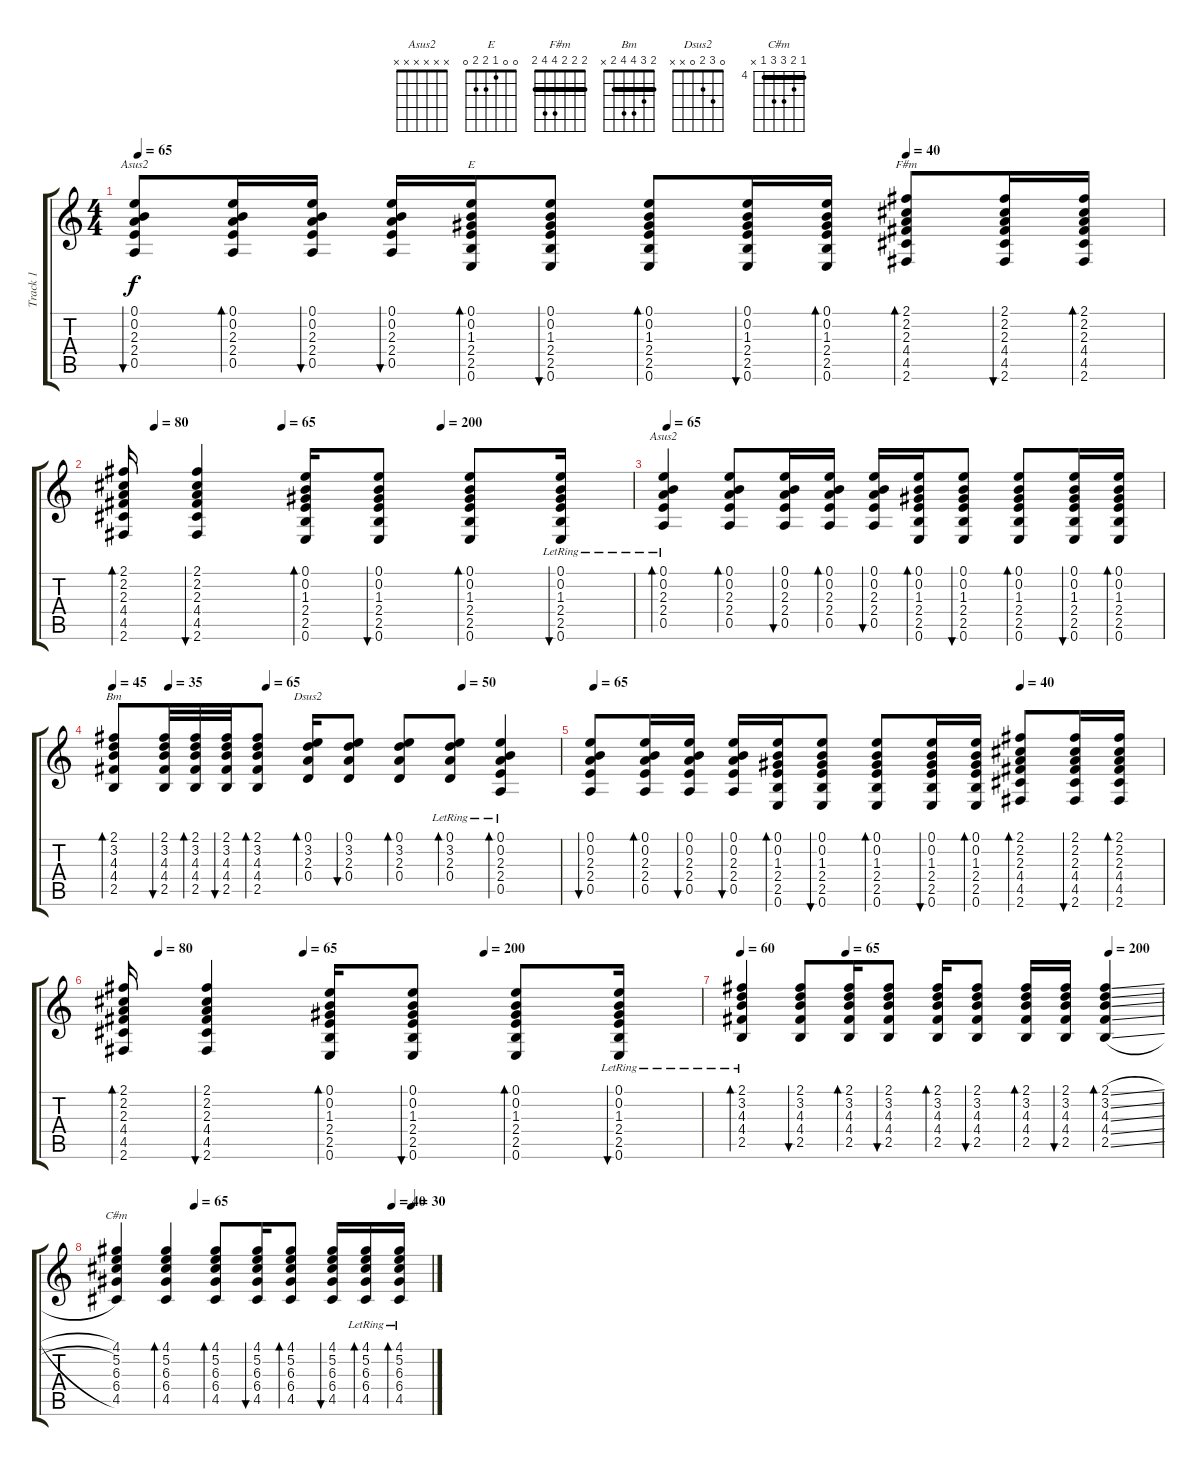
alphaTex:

\track ("Track 1" "Track 1") {instrument acousticguitarsteel}
\staff {score tabs}
\tuning (E4 B3 G3 D3 A2 E2) {hide}
\chord ("Asus2" 0 0 2 2 0 x)
\chord ("E" 0 0 1 2 2 0)
\chord ("F#m" 2 2 2 4 4 2) {barre 2}
\chord ("Asus2" x x x x x x)
\chord ("Bm" 2 3 4 4 2 x) {barre 2}
\chord ("Dsus2" 0 3 2 0 x x)
\chord ("C#m" 4 5 6 6 4 x) {firstfret 4 barre 4}
\ts (4 4)
\tempo 65
\tempo (40 0.75)
\clef g2
\ks c
(0.1 0.2 2.3 2.4 0.5).8{bu 60 ch "Asus2" dy f} (0.1 0.2 2.3 2.4 0.5).16{bd 60} (0.1 0.2 2.3 2.4 0.5).16{bu 60} (0.1 0.2 2.3 2.4 0.5).16{bu 120} (0.1 0.2 1.3 2.4 2.5 0.6).16{bd 60 ch "E"} (0.1 0.2 1.3 2.4 2.5 0.6).8{bu 60} (0.1 0.2 1.3 2.4 2.5 0.6).8{bd 60} (0.1 0.2 1.3 2.4 2.5 0.6).16{bu 60} (0.1 0.2 1.3 2.4 2.5 0.6).16{bd 60} (2.1 2.2 2.3 4.4 4.5 2.6).8{bd 60 ch "F#m"} (2.1 2.2 2.3 4.4 4.5 2.6).16{bu 60} (2.1 2.2 2.3 4.4 4.5 2.6).16{bd 60} |
\tempo (80 0.0625)
\tempo (65 0.3125)
\tempo (200 0.625)
(2.1 2.2 2.3 4.4 4.5 2.6).16{bd 60} (2.1 2.2 2.3 4.4 4.5 2.6).4{bu 60} (0.1 0.2 1.3 2.4 2.5 0.6).16{bd 60} (0.1 0.2 1.3 2.4 2.5 0.6).8{bu 60} (0.1 0.2 1.3 2.4 2.5 0.6).8{bd 60} (0.1{lr} 0.2{lr} 1.3{lr} 2.4{lr} 2.5{lr} 0.6{lr}).16{bu 60} |
\tempo 65
(0.1{lr} 0.2{lr} 2.3{lr} 2.4{lr} 0.5{lr}).4{bd 120 ch "Asus2"} (0.1 0.2 2.3 2.4 0.5).8{bd 60} (0.1 0.2 2.3 2.4 0.5).16{bu 120} (0.1 0.2 2.3 2.4 0.5).16{bd 60} (0.1 0.2 2.3 2.4 0.5).16{bu 120} (0.1 0.2 1.3 2.4 2.5 0.6).16{bd 60} (0.1 0.2 1.3 2.4 2.5 0.6).8{bu 60} (0.1 0.2 1.3 2.4 2.5 0.6).8{bd 60} (0.1 0.2 1.3 2.4 2.5 0.6).16{bu 60} (0.1 0.2 1.3 2.4 2.5 0.6).16{bd 60} |
\tempo 45
\tempo (35 0.125)
\tempo (65 0.34375)
\tempo (50 0.78125)
(2.1 3.2 4.3 4.4 2.5).8{bd 60 ch "Bm"} (2.1 3.2 4.3 4.4 2.5).32{bu 60} (2.1 3.2 4.3 4.4 2.5).32{bd 60} (2.1 3.2 4.3 4.4 2.5).32{bu 60} (2.1 3.2 4.3 4.4 2.5).8{bd 60} (0.1 3.2 2.3 0.4).16{bd 60 ch "Dsus2"} (0.1 3.2 2.3 0.4).8{bu 60} (0.1 3.2 2.3 0.4).8{bd 60} (0.1 3.2{lr} 2.3 0.4).8{bd 60} (0.1 0.2 2.3 2.4 0.5{lr}).4{bd 120} |
\tempo 65
\tempo (40 0.75)
(0.1 0.2 2.3 2.4 0.5).8{bu 60} (0.1 0.2 2.3 2.4 0.5).16{bd 60} (0.1 0.2 2.3 2.4 0.5).16{bu 60} (0.1 0.2 2.3 2.4 0.5).16{bu 120} (0.1 0.2 1.3 2.4 2.5 0.6).16{bd 60} (0.1 0.2 1.3 2.4 2.5 0.6).8{bu 60} (0.1 0.2 1.3 2.4 2.5 0.6).8{bd 60} (0.1 0.2 1.3 2.4 2.5 0.6).16{bu 60} (0.1 0.2 1.3 2.4 2.5 0.6).16{bd 60} (2.1 2.2 2.3 4.4 4.5 2.6).8{bd 60} (2.1 2.2 2.3 4.4 4.5 2.6).16{bu 60} (2.1 2.2 2.3 4.4 4.5 2.6).16{bd 60} |
\tempo (80 0.0625)
\tempo (65 0.3125)
\tempo (200 0.625)
(2.1 2.2 2.3 4.4 4.5 2.6).16{bd 60} (2.1 2.2 2.3 4.4 4.5 2.6).4{bu 60} (0.1 0.2 1.3 2.4 2.5 0.6).16{bd 60} (0.1 0.2 1.3 2.4 2.5 0.6).8{bu 60} (0.1 0.2 1.3 2.4 2.5 0.6).8{bd 60} (0.1{lr} 0.2{lr} 1.3{lr} 2.4{lr} 2.5{lr} 0.6{lr}).16{bu 60} |
\tempo 60
\tempo (65 0.25)
\tempo (200 0.875)
(2.1{lr} 3.2{lr} 4.3{lr} 4.4{lr} 2.5{lr}).4{bd 60} (2.1 3.2 4.3 4.4 2.5).8{bu 60} (2.1 3.2 4.3 4.4 2.5).16{bd 60} (2.1 3.2 4.3 4.4 2.5).8{bu 60} (2.1 3.2 4.3 4.4 2.5).16{bd 60} (2.1 3.2 4.3 4.4 2.5).8{bu 60} (2.1 3.2 4.3 4.4 2.5).16{bd 60} (2.1 3.2 4.3 4.4 2.5).16{bu 60} (2.1{sl} 3.2{sl} 4.3{ss} 4.4{ss} 2.5{sl}).4{bd 60} |
\tempo (65 0.25)
\tempo (40 0.875)
\tempo (30 0.9375)
(4.1 5.2 6.3 6.4 4.5).4{ch "C#m"} (4.1 5.2 6.3 6.4 4.5).4{bd 60} (4.1 5.2 6.3 6.4 4.5).8{bd 60} (4.1 5.2 6.3 6.4 4.5).16{bu 60} (4.1 5.2 6.3 6.4 4.5).8{bd 60} (4.1 5.2 6.3 6.4 4.5).16{bu 60} (4.1{lr} 5.2{lr} 6.3{lr} 6.4{lr} 4.5{lr}).16{bd 60} (4.1{sl lr} 5.2{sl lr} 6.3{sl lr} 6.4{sl lr} 4.5{sl lr}).16{bd 60}
